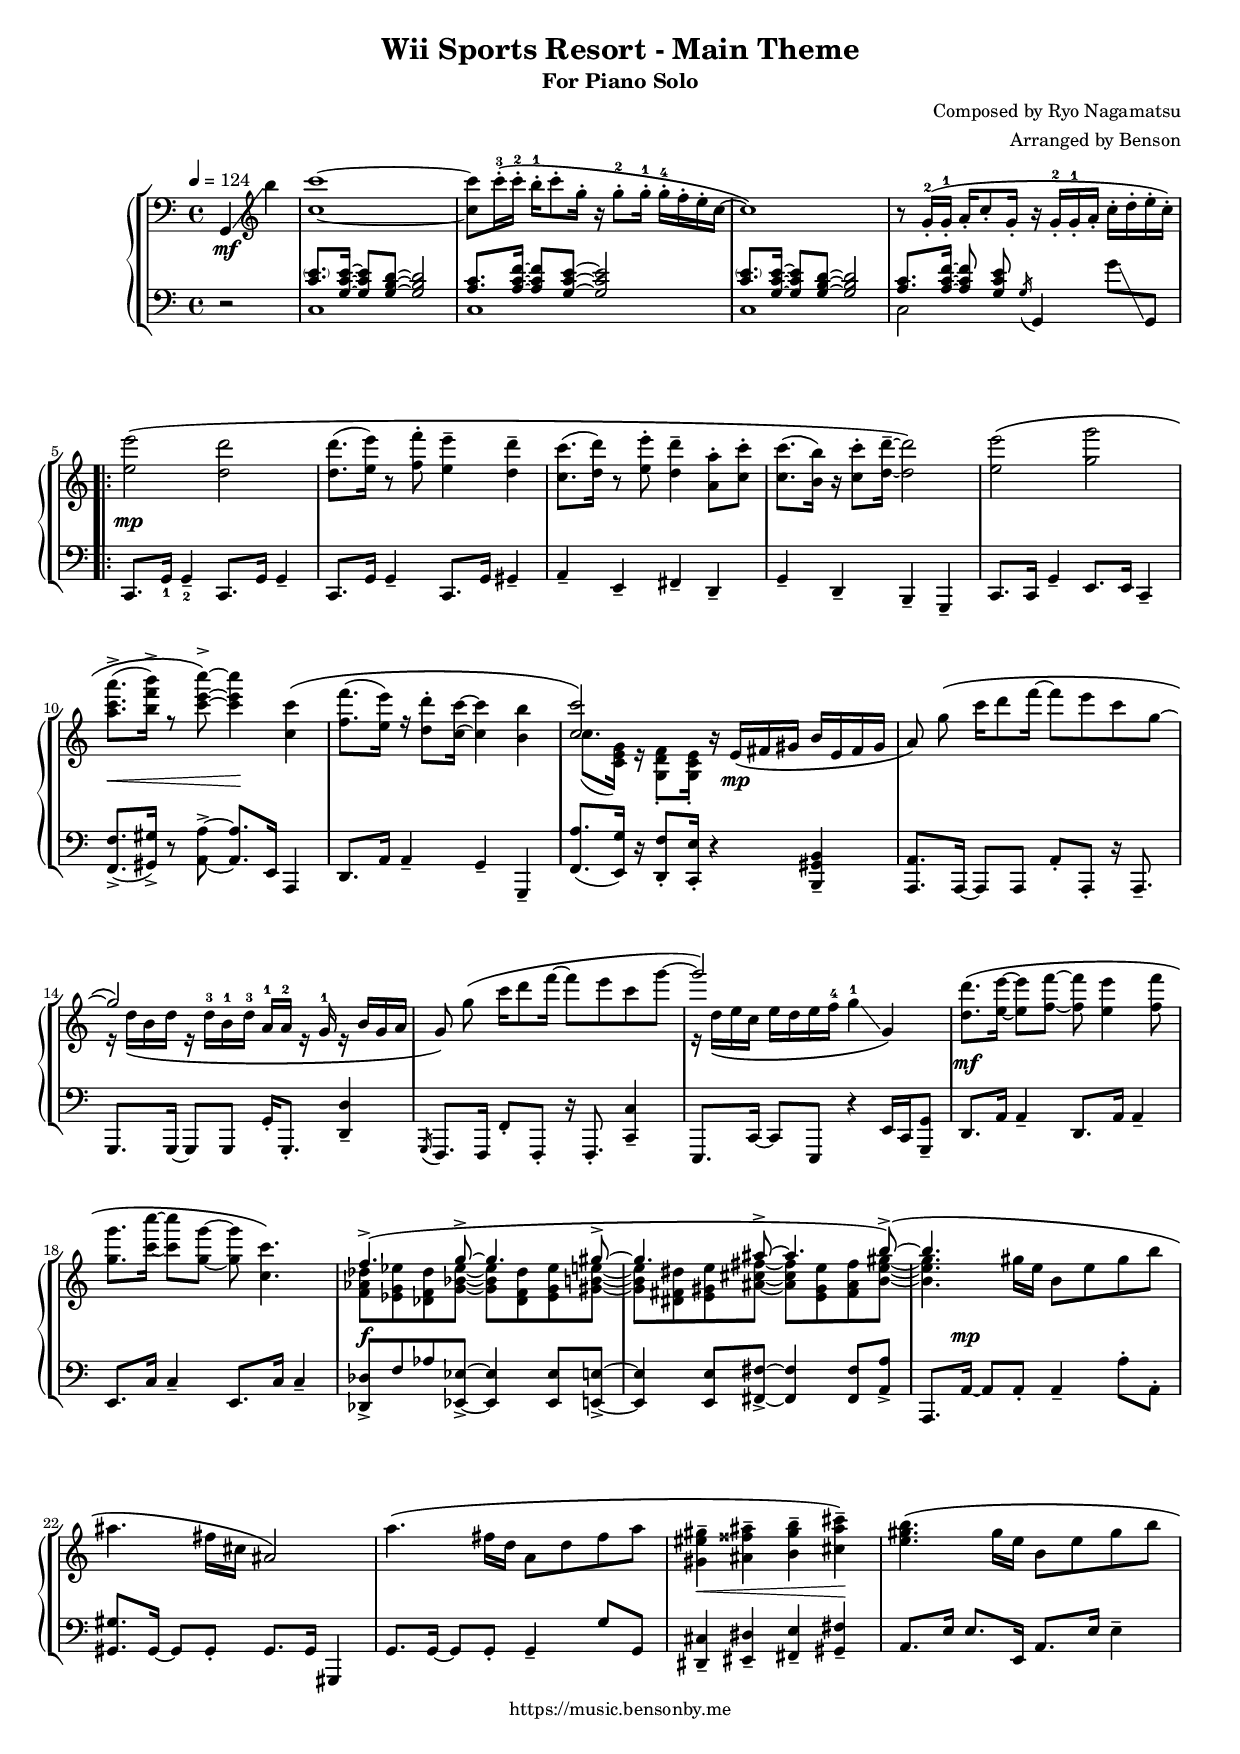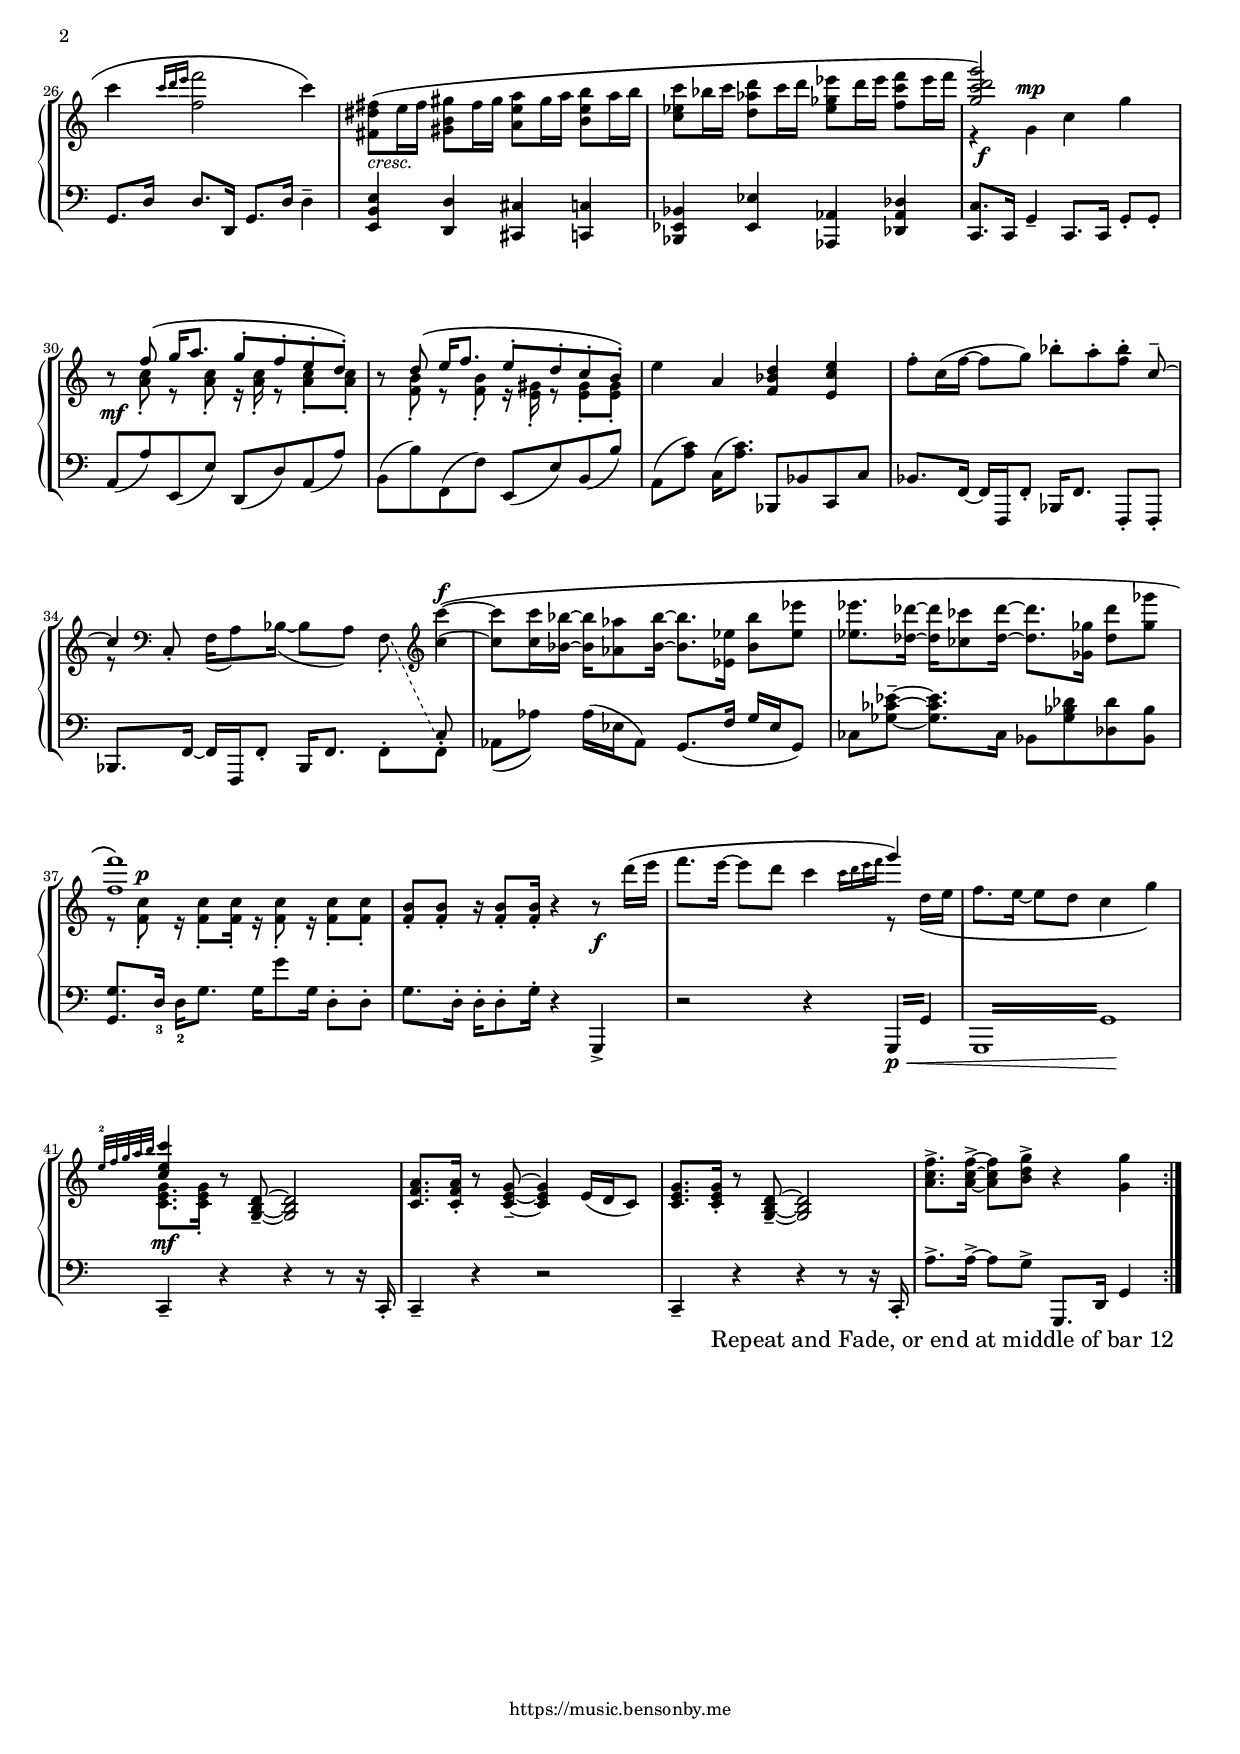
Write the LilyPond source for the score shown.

\version "2.18.2"
\include "articulate.ly"
#(set-global-staff-size 16)

%%%%%%%%%%%%%%%%%%%%%%%%%%%%%%%%%%%%%%%%%%%%%%%%%%%%%%%%%%%%%%%%%%%%%%%%%%%%%%%%%%%%%%%%%%
%%  http://lsr.di.unimi.it/LSR/Item?id=445

%LSR by Jay Anderson.
%modyfied by Simon Albrecht on March 2014.
%=> http://lilypond.1069038.n5.nabble.com/LSR-445-error-td160662.html

#(define (octave-up m t)
 (let* ((octave (1- t))
      (new-note (ly:music-deep-copy m))
      (new-pitch (ly:make-pitch
        octave
        (ly:pitch-notename (ly:music-property m 'pitch))
        (ly:pitch-alteration (ly:music-property m 'pitch)))))
  (set! (ly:music-property new-note 'pitch) new-pitch)
  new-note))

#(define (octavize-chord elements t)
 (cond ((null? elements) elements)
     ((eq? (ly:music-property (car elements) 'name) 'NoteEvent)
       (cons (car elements)
             (cons (octave-up (car elements) t)
                   (octavize-chord (cdr elements) t))))
     (else (cons (car elements) (octavize-chord (cdr elements ) t)))))

#(define (octavize music t)
 (if (eq? (ly:music-property music 'name) 'EventChord)
       (ly:music-set-property! music 'elements (octavize-chord
(ly:music-property music 'elements) t)))
 music)

makeOctaves = #(define-music-function (parser location arg mus) (integer? ly:music?)
 (music-map (lambda (x) (octavize x arg)) (event-chord-wrap! mus)))
%%%%%%%%%%%%%%%%%%%%%%%%%%%%%%%%%%%%%%%%%%%%%%%%%%%%%%%%%%%%%%%%%%%%%%%%%%%%%%%%%%%%%%%%%%

cr = \change Staff = "right"
cl = \change Staff = "left"
rhMark = \markup { 
  \path #0.1 #'((moveto -1 0)(rlineto 0 -1.5)(rlineto 0.5 0))
}

\header {
  title = "Wii Sports Resort - Main Theme"
  subtitle = "For Piano Solo"
  arranger = "Arranged by Benson"
  composer = "Composed by Ryo Nagamatsu"
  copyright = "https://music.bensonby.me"
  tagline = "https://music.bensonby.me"
}

upper-prelude = \relative c {
  \clef bass
  \tag #'written {
    g4\glissando
    \clef treble
    b'''4
  }
  \tag #'midi {
    \tuplet 24/16 {
      g,,,32 a b c d e f g a b c d e f g a b c d e f g a b
    }
  }
  <c c,>1~ q8 c16\(-.-3 c-.-2 b-.-1 c8-. g16-. r g8-.-2 g16-.-1 g-.-4 f-. e-. c~ c1\)
  r8 g16\(-.-2 g-.-1 a-. c8-. g16-. r g-.-2 g-.-1 a-. c-. d-. e-. c-.\)
}

lower-prelude = \relative c' {
  r2
  << {
    <c \parenthesize e>8. <g c e>16~ q8 <g b d>~ q2
    <a c>8. <a c f>16~ q8 <g c e>~ q2
    <c \parenthesize e>8. <g c e>16~ q8 <g b d>~ q2
    <a c>8. <a c f>16~ q8 <g c e>
  } \\ {
    c,1 c c c2
  } >>
  \acciaccatura g'16 g,4
  \tag #'written {
    g''8\glissando g,,
  }
  \tag #'midi {
    \tuplet 15/8 {
      g''32 f e d c b a g f e d c b a g
    }
  }
}

% bar 5 - 16
upper-one = \relative c'' {
  \makeOctaves 1 {
    e2\( d d8.( e16) r8 f-. e4-- d--
    c8.( d16) r8 e-. d4-- a8-. c-. c8.( b16) r c8-. d16~-- d2\)
  }
  << {
    \stemNeutral
    <e e'>2\( <g g'>
    \override Script.padding = #2
    <a c a'>8.(-> <b f' b>16)-> r8 <c e c'>8~->\)
    \override Script.padding = #0.2
    q4 <c, c'>\(
    <f f'>8.( <e e'>16) r <d d'>8-. <c c'>16~ q4 <b b'>
    \stemUp
    <c c'>2\)
  } \\ {
    s1*3 c8.( <c, e g>16) r <g d' f>8-. <g c e>16-.
  } >>

  r16 e'\( fis gis b e, fis gis a8\)

  << {
    \stemNeutral
    g'8\( c16 d8 f16~ f8 e c g~ \stemUp g2\) s2
    \stemNeutral
    s8 g\( c16 d8 f16~ f8 e c g'~ \stemUp g2\)
  } \\ {
    s8 s2.
    r16 d,16\( b d r <d-3> <b-1> <d-3> \stemNeutral <a-1> <a-2> r <g-1> r b g a g8\)
    s8 s2.
    \stemDown
    r16 d'\( e c e d e <f-4> \stemNeutral
    \tag #'written {
      <g-1>4\glissando g,4\)
    }
    \tag #'midi {
      g'8~
      \tuplet 7/4 {
        g32 f e d c b a
      }
      g4
    }
  } >>
}

% bar 5 - 16
lower-one = \relative c, {
  c8. <g'-1>16 <g-2>4--
  c,8. g'16 g4--
  c,8. g'16 g4--
  c,8. g'16 gis4--
  a-- e-- fis-- d--
  g-- d-- b-- g--
  c8. c16 g'4--
  e8. e16 c4--
  <f f'>8.(-> <gis gis'>16)-> r8 <a a'>8~-> q8. e16 a,4
  d8. a'16 a4-- g-- g,--
  <f' a'>8.( <e g'>16) r16 <d f'>8-. <c e'>16-. r4 <b gis' b>4--
  <a a'>8. a16~ a8 a8 a'-. a,-. r16 a8.--
  g8. g16~ g8 g8 g'16-. g,8.-. <d' d'>4--
  \acciaccatura g,16 f8. f16 f'8-. f,-. r16 f8.-. <c' c'>4--
  e,8. c'16~ c8 e, r4 e'16 c <g g'>8--
}

% bar 17 - 29
upper-two = \relative c'' {
  \makeOctaves 1 {
    d8.\( e16~ e8 f~ f e4 f8 g8. c16~ c8 g~ g c,4.\)
  }
  << {
    f4.->\( g8~-> g4. gis8~-> gis4. ais8~-> ais4. b8->~\)\(
    b4. \stemNeutral gis16 e b8 e gis b ais4. fis16 cis ais2\)
  } \\ {
    <f aes des>8 <ees g ees'> <des f des'> <g bes ees>~
    q <des f des'> <ees g ees'> <gis b e>~
    q <dis fis dis'> <e gis e'> <ais cis fis>~
    q <e gis e'> <fis ais fis'> <b e gis>~
    q4.
  } >>
  a'4.\( fis16 d a8 d fis a
  <gis eis gis,>4-- <ais fisis ais,>-- <b gis b,>-- <cis ais cis,>\)--
  <b gis e>4.\( gis16 e b8 e gis b c4 \grace { c16 d e } <f f,>2 c4\)
  << {
    \stemNeutral
    <fis, dis fis,>8\( e16 fis <gis b, gis>8 fis16 gis
    <a e a,>8 gis16 a <b e, b>8 a16 b
    <c ees, c>8 bes16 c <d aes d,>8 c16 d
    <ees ges, ees>8 d16 ees <f c f,>8 ees16 f
    \stemUp
    <g d c g>2\)
  } \\ {
    s1*2 r4 g,,4^\mp \stemNeutral c g'
  } >>
}

% bar 17 - 29
lower-two = \relative c, {
  d8. a'16 a4--
  d,8. a'16 a4--
  e8. c'16 c4--
  e,8. c'16 c4--
  <des des,>8-> f aes <ees ees,>->~ q4 q8 <e e,>8->~
  q4 q8 <fis fis,>8->~ q4 q8 <a a,>8->

  a,,8. a'16~ a8 a-. a4-- a'8-. a,-.
  <gis gis'>8. gis16~ gis8 gis-. gis8. gis16 gis,4
  g'8. g16~ g8 g-. g4-- g'8 g,
  <dis cis'>4-- <eis dis'>-- <fis e'>-- <gis fis'>--
  a8. e'16 e8. e,16 a8. e'16 e4--
  g,8. d'16 d8. d,16 g8. d'16 d4--
  <e, b' e>4 <d d'> <cis cis'> <c c'>
  <bes ees bes'> <ees ees'> <aes, aes'> <des aes' des>
  <c c'>8. c16 g'4-- c,8. c16 g'8-. g-.
}

% bar 30 - 40
upper-three = \relative c'' {
  r8
  << {
    f8\( g16 a8. g8-. f-. e-. d-.\)
  } \\ {
    <a c>8-. r q-. r16 q16-. r8 q8-. q-.
  } >>
  r8
  << {
    d8\( e16 f8. e8-. d-. c-. b-.\)
  } \\ {
    <f b>8-. r q-. r16 <e gis>-. r8 q-. q-.
  } >>
  e'4 a, <f bes d> <e c' e>
  f'8-. c16( f~ f8 g) bes8-. a-. <f bes>-.
  << {
    c8--~ c4
    s2 \hideNotes c8
    \unHideNotes
    \clef treble
    \stemNeutral
    <c c'>8\(~^\f
    q8 <c c'>16 <bes bes'>~ q <aes aes'>8 <bes bes'>16~
    q8. <ees, ees'>16 <bes' bes'>8 <ees ees'>
    <ees ees'>8. <des des'>16~ q16 <ces ces'>8 <des des'>16~
    q8. <ges, ges'>16 <des' des'>8 <ges ges'>
    \stemUp
    <f f'>1\)
  } \\ {
    s8 r8 \clef bass
    \stemNeutral
    c,,8-. f16( a8) bes16~( bes8[ a)]
    \autoBeamOff
    \once \override Glissando.style = #'dashed-line
    f-.\glissando \cl c-.
    \autoBeamOn
    s1*2
    \cr \stemDown r8 <f' c'>8-.^\p r16 q8-. q16-. r q8-. r16 q8-. q-.
  } >>
  <f b>8-. q-. r16 q8-. q16-.
  r4 r8
  << {
    \stemNeutral
    d''16\( e f8. e16~ e8 d c4 \grace { c16 d e f } \stemUp g4\)
  } \\ {
    s8 s2. r8 d,16\( e
    \stemNeutral
    f8. e16~ e8 d c4 g'\)
  } >>
}

% bar 30 - 40
lower-three = \relative c {
  a8( a') e,( e') d,( d') a( a')
  b,( b') f,( f') e,( e') b( b')
  a,( <a' c>) c,16( <a' c>8.) bes,,8 bes' c, c'
  bes8. f16~ f f, f'8-. bes,16 f'8. f,8-. f-.
  bes8. f'16~ f f, f'8-. bes,16 f'8. \stemDown f8-. f-.
  \stemNeutral
  aes8_( aes')
  aes16( ees aes,8) g8.( f'16 g ees g,8)
  ces8 <ges' ces ees>~-- q8. ces,16 bes8 <ges' bes des> <des des'> <bes bes'>
  <g g'>8. <d'-3>16 <d-2> g8. g16 g'8 g,16 d8-. d-.
  g8. d16-. d-. d8-. g16-.
  r4 g,,4->
  r2 r4 \repeat tremolo 2 { g16\p\< g' }
  \repeat tremolo 8 { g,16 g'\! }
}

% bar 41 - end
upper-end = \relative c'' {
  << {
    \grace { e32-2 f g a b }
    \stemUp
    <c, e c'>4
  } \\ {
    <c, e g>8. q16-.
  } >>
  r8 <d b g>8--~ q2
  <c f a>8. q16-. r8 <c e g>8--~ q4 e16( d c8)
  <c e g>8. q16-. r8 <d b g>8--~ q2
  <a' c f>8.-> q16~-> q8 <b d g>8-> r4 <g g'>
}

% bar 41 - end
lower-end = \relative c, {
  c4-- r r r8 r16 c-.
  c4-- r r2
  c4-- r r r8 r16 c-.
  a''8.-> a16~-> a8 g->
  g,,8. d'16 g4
}

upper = \relative c' {
  \set fingeringOrientations = #'(up)
  \clef treble
  \tempo 4 = 124
  \time 4/4
  \key c \major
  \partial 2
  \upper-prelude
  \repeat volta 2 {
    \upper-one
    \upper-two
    \upper-three
    \upper-end
  }
  % \bar "|."
}

lower = \relative c' {
  \set fingeringOrientations = #'(down)
  \clef bass
  \time 4/4
  \key c \major
  \partial 2
  \lower-prelude
  \repeat volta 2 {
    \lower-one
    \lower-two
    \lower-three
    \lower-end
  }
  \once \override Score.RehearsalMark.break-visibility = #end-of-line-visible
  \once \override Score.RehearsalMark.self-alignment-X = #RIGHT
  \once \override Score.RehearsalMark.direction = #DOWN
  \mark "Repeat and Fade, or end at middle of bar 12"
  % \bar "|."
}

dynamics = {
  s2\mf s1*4
  s1\mp s1*4 s2\< s2\! s1 s2 s16 s8.\mp s4
  s1*4
  s1\mf s1 s1\f s1
  s8. s16\mp s2. s1 s1 s2.\< s4\!
  s1*2
  s1_"cresc." s1 s1\f
  s1\mf s1*7 s2. s4\f s1*2 s1\mf s1*3
}

\book {
  \score {
    <<
      \new PianoStaff <<
        \new Staff = "right" {
          \set Staff.midiInstrument = #"acoustic grand"
          \set Staff.midiMinimumVolume = #0.6
          \set Staff.midiMaximumVolume = #0.7
          \articulate << \keepWithTag #'midi \upper >>
        }
        \new Staff = "left" {
          \set Staff.midiInstrument = #"acoustic grand"
          \set Staff.midiMinimumVolume = #0.6
          \set Staff.midiMaximumVolume = #0.7
          \articulate << \keepWithTag #'midi \lower >>
        }
      >>
    >>
    \midi {
    }
  }

  \score {
    \new StaffGroup <<
      \new PianoStaff <<
        \new Staff = "right" { \keepWithTag #'written \upper }
        \new Dynamics = "Dynamics_pf" \dynamics
        \new Staff = "left" { \keepWithTag #'written \lower }
      >>
    >>
    \layout {
    }
  }
}
